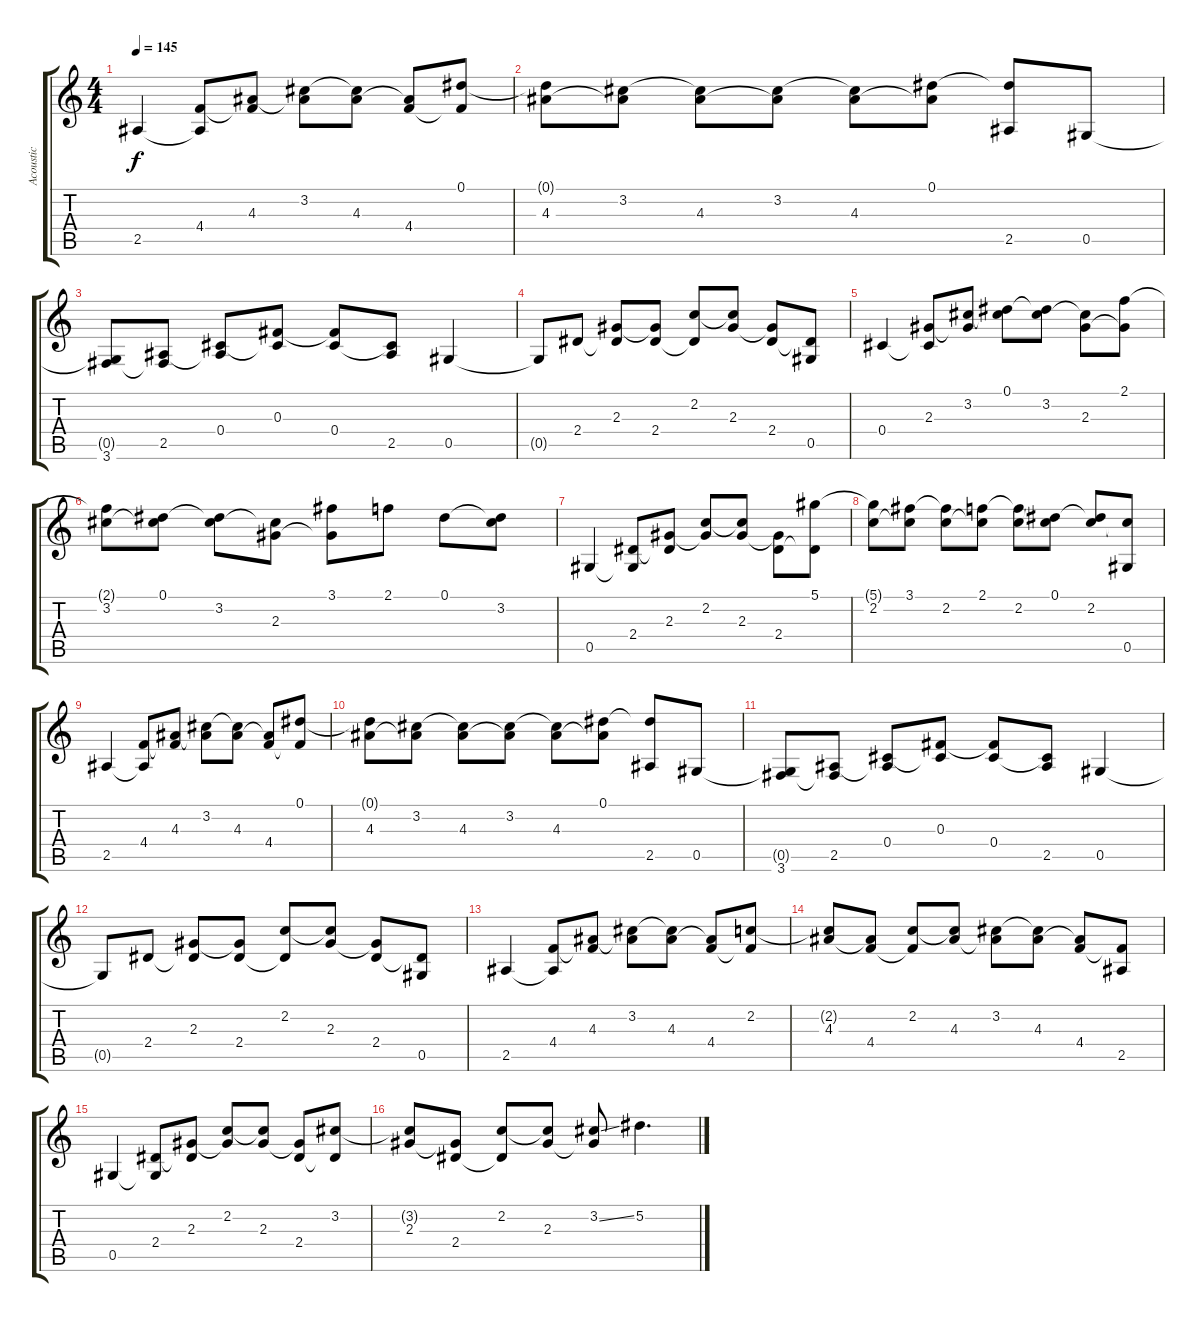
\track ("Acoustic" "Acoustic") {instrument acousticguitarsteel}
\staff {score tabs}
\tuning (Eb4 Bb3 Gb3 Db3 Ab2 Eb2) {hide}
\ts (4 4)
\tempo 145
\clef g2
\ks c
2.5.4{dy f} (4.4 2.5{t}).8 (4.3 4.4{t}).8 (3.2 4.3{t}).8 (3.2{t} 4.3).8 (4.3{t} 4.4).8 (0.1 4.4{t}).8 |
(0.1{t} 4.3).8 (3.2 4.3{t}).8 (3.2{t} 4.3).8 (3.2 4.3{t}).8 (3.2{t} 4.3).8 (0.1 4.3{t}).8 (0.1{t} 2.5).8 0.5.8 |
(0.5{t} 3.6).8 (2.5 3.6{t}).8 (0.4 2.5{t}).8 (0.3 0.4{t}).8 (0.3{t} 0.4).8 (0.4{t} 2.5).8 0.5.4 |
0.5{t}.8 2.4.8 (2.3 2.4{t}).8 (2.3{t} 2.4).8 (2.2 2.4{t}).8 (2.2{t} 2.3).8 (2.3{t} 2.4).8 (2.4{t} 0.5).8 |
0.4.4 (2.3 0.4{t}).8 (3.2 2.3{t}).8 (0.1 3.2{t}).8 (0.1{t} 3.2).8 (3.2{t} 2.3).8 (2.1 2.3{t}).8 |
(2.1{t} 3.2).8 (0.1 3.2{t}).8 (0.1{t} 3.2).8 (3.2{t} 2.3).8 (3.1 2.3{t}).8 2.1.8 0.1.8 (0.1{t} 3.2).8 |
0.5.4 (2.4 0.5{t}).8 (2.3 2.4{t}).8 (2.2 2.3{t}).8 (2.2{t} 2.3).8 (2.3{t} 2.4).8 (5.1 2.4{t}).8 |
(5.1{t} 2.2).8 (3.1 2.2{t}).8 (3.1{t} 2.2).8 (2.1 2.2{t}).8 (2.1{t} 2.2).8 (0.1 2.2{t}).8 (0.1{t} 2.2).8 (2.2{t} 0.5).8 |
2.5.4 (4.4 2.5{t}).8 (4.3 4.4{t}).8 (3.2 4.3{t}).8 (3.2{t} 4.3).8 (4.3{t} 4.4).8 (0.1 4.4{t}).8 |
(0.1{t} 4.3).8 (3.2 4.3{t}).8 (3.2{t} 4.3).8 (3.2 4.3{t}).8 (3.2{t} 4.3).8 (0.1 4.3{t}).8 (0.1{t} 2.5).8 0.5.8 |
(0.5{t} 3.6).8 (2.5 3.6{t}).8 (0.4 2.5{t}).8 (0.3 0.4{t}).8 (0.3{t} 0.4).8 (0.4{t} 2.5).8 0.5.4 |
0.5{t}.8 2.4.8 (2.3 2.4{t}).8 (2.3{t} 2.4).8 (2.2 2.4{t}).8 (2.2{t} 2.3).8 (2.3{t} 2.4).8 (2.4{t} 0.5).8 |
2.5.4 (4.4 2.5{t}).8 (4.3 4.4{t}).8 (3.2 4.3{t}).8 (3.2{t} 4.3).8 (4.3{t} 4.4).8 (2.2 4.4{t}).8 |
(2.2{t} 4.3).8 (4.3{t} 4.4).8 (2.2 4.4{t}).8 (2.2{t} 4.3).8 (3.2 4.3{t}).8 (3.2{t} 4.3).8 (4.3{t} 4.4).8 (4.4{t} 2.5).8 |
0.5.4 (2.4 0.5{t}).8 (2.3 2.4{t}).8 (2.2 2.3{t}).8 (2.2{t} 2.3).8 (2.3{t} 2.4).8 (3.2 2.4{t}).8 |
(3.2{t} 2.3).8 (2.3{t} 2.4).8 (2.2 2.4{t}).8 (2.2{t} 2.3).8 (3.2{ss} 2.3{t}).8 5.2.4{d}
